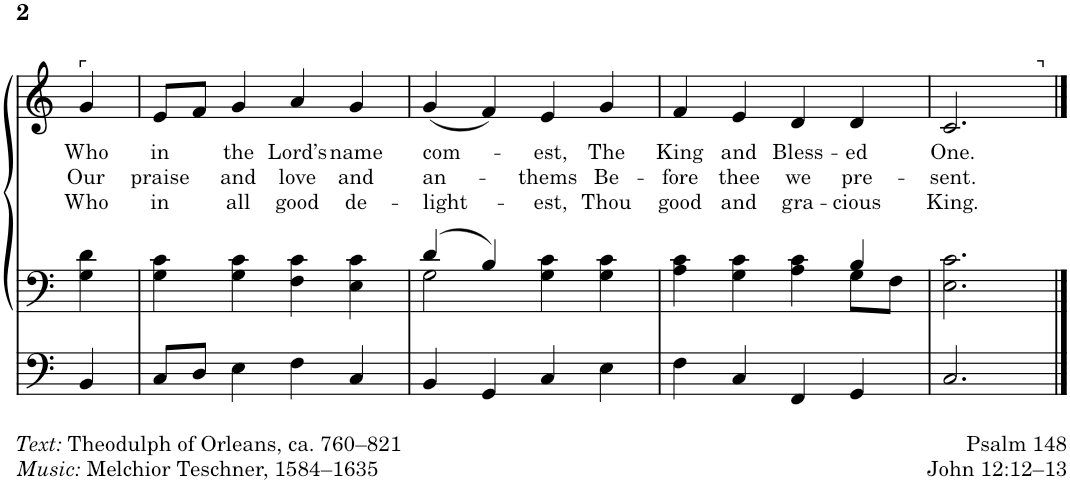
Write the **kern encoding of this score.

**kern	**kern	**kern	**text	**text	**text
*part1	*part1	*part1	*part1	*part1	*part1
*staff3	*staff2	*staff1	*staff1	*staff1	*staff1
*I"Organ	*	*	*	*	*
*I'Org.	*	*	*	*	*
!!LO:PB:g=z
*clefF4	*clefF4	*clefG2	*	*	*
*k[]	*k[]	*k[]	*	*	*
*M4/4	*M4/4	*M4/4	*	*	*
=16	=16	=16	=16	=16	=16
!	!	!LO:TX:a:t=⌜	!	!	!
!	!	!	!LO:LY:b	!LO:LY:b	!LO:LY:b
4BB/	4G\ 4d\	4g/	Who	Our	Who
=17	=17	=17	=17	=17	=17
!	!	!	!LO:LY:b	!LO:LY:b	!LO:LY:b
8C/L	4G\ 4c\	8e/L	in	praise	in
8D/J	.	8f/J	.	.	.
!	!	!	!LO:LY:b	!LO:LY:b	!LO:LY:b
4E\	4G\ 4c\	4g/	the	and	all
!	!	!	!LO:LY:b	!LO:LY:b	!LO:LY:b
4F\	4F\ 4c\	4a/	Lord’s	love	good
!	!	!	!LO:LY:b	!LO:LY:b	!LO:LY:b
4C/	4E\ 4c\	4g/	name	and	de-
=18	=18	=18	=18	=18	=18
*	*^	*	*	*	*
!	!	!	!	!LO:LY:b	!LO:LY:b	!LO:LY:b
4BB/	4d/	2G\	(4g/	com-	an-	-light-
4GG/	4B/	.	4f/)	.	.	.
!	!	!	!	!LO:LY:b	!LO:LY:b	!LO:LY:b
4C/	4G\ 4c\	2ryy	4e/	-est,	-thems	-est,
!	!	!	!	!LO:LY:b	!LO:LY:b	!LO:LY:b
4E\	4G\ 4c\	.	4g/	The	Be-	Thou
=19	=19	=19	=19	=19	=19	=19
!	!	!	!	!LO:LY:b	!LO:LY:b	!LO:LY:b
4F\	4A\ 4c\	2.ryy	4f/	King	-fore	good
!	!	!	!	!LO:LY:b	!LO:LY:b	!LO:LY:b
4C/	4G\ 4c\	.	4e/	and	thee	and
!	!	!	!	!LO:LY:b	!LO:LY:b	!LO:LY:b
4FF/	4A\ 4c\	.	4d/	Bless-	we	gra-
!	!	!	!	!LO:LY:b	!LO:LY:b	!LO:LY:b
4GG/	4B/	8G\L	4d/	-ed	pre-	-cious
.	.	8F\J	.	.	.	.
=20	=20	=20	=20	=20	=20	=20
!	!	!	!	!LO:LY:b	!LO:LY:b	!LO:LY:b
*	*v	*v	*^	*	*	*
2.C/	2.E\ 2.c\	2.c/	2ryy	One.	-sent.	King.
.	.	.	8ryy	.	.	.
!	!	!	!LO:TX:a:t=⌝	!	!	!
.	.	.	8ryy	.	.	.
*	*	*v	*v	*	*	*
==	==	==	==	==	==
*-	*-	*-	*-	*-	*-
